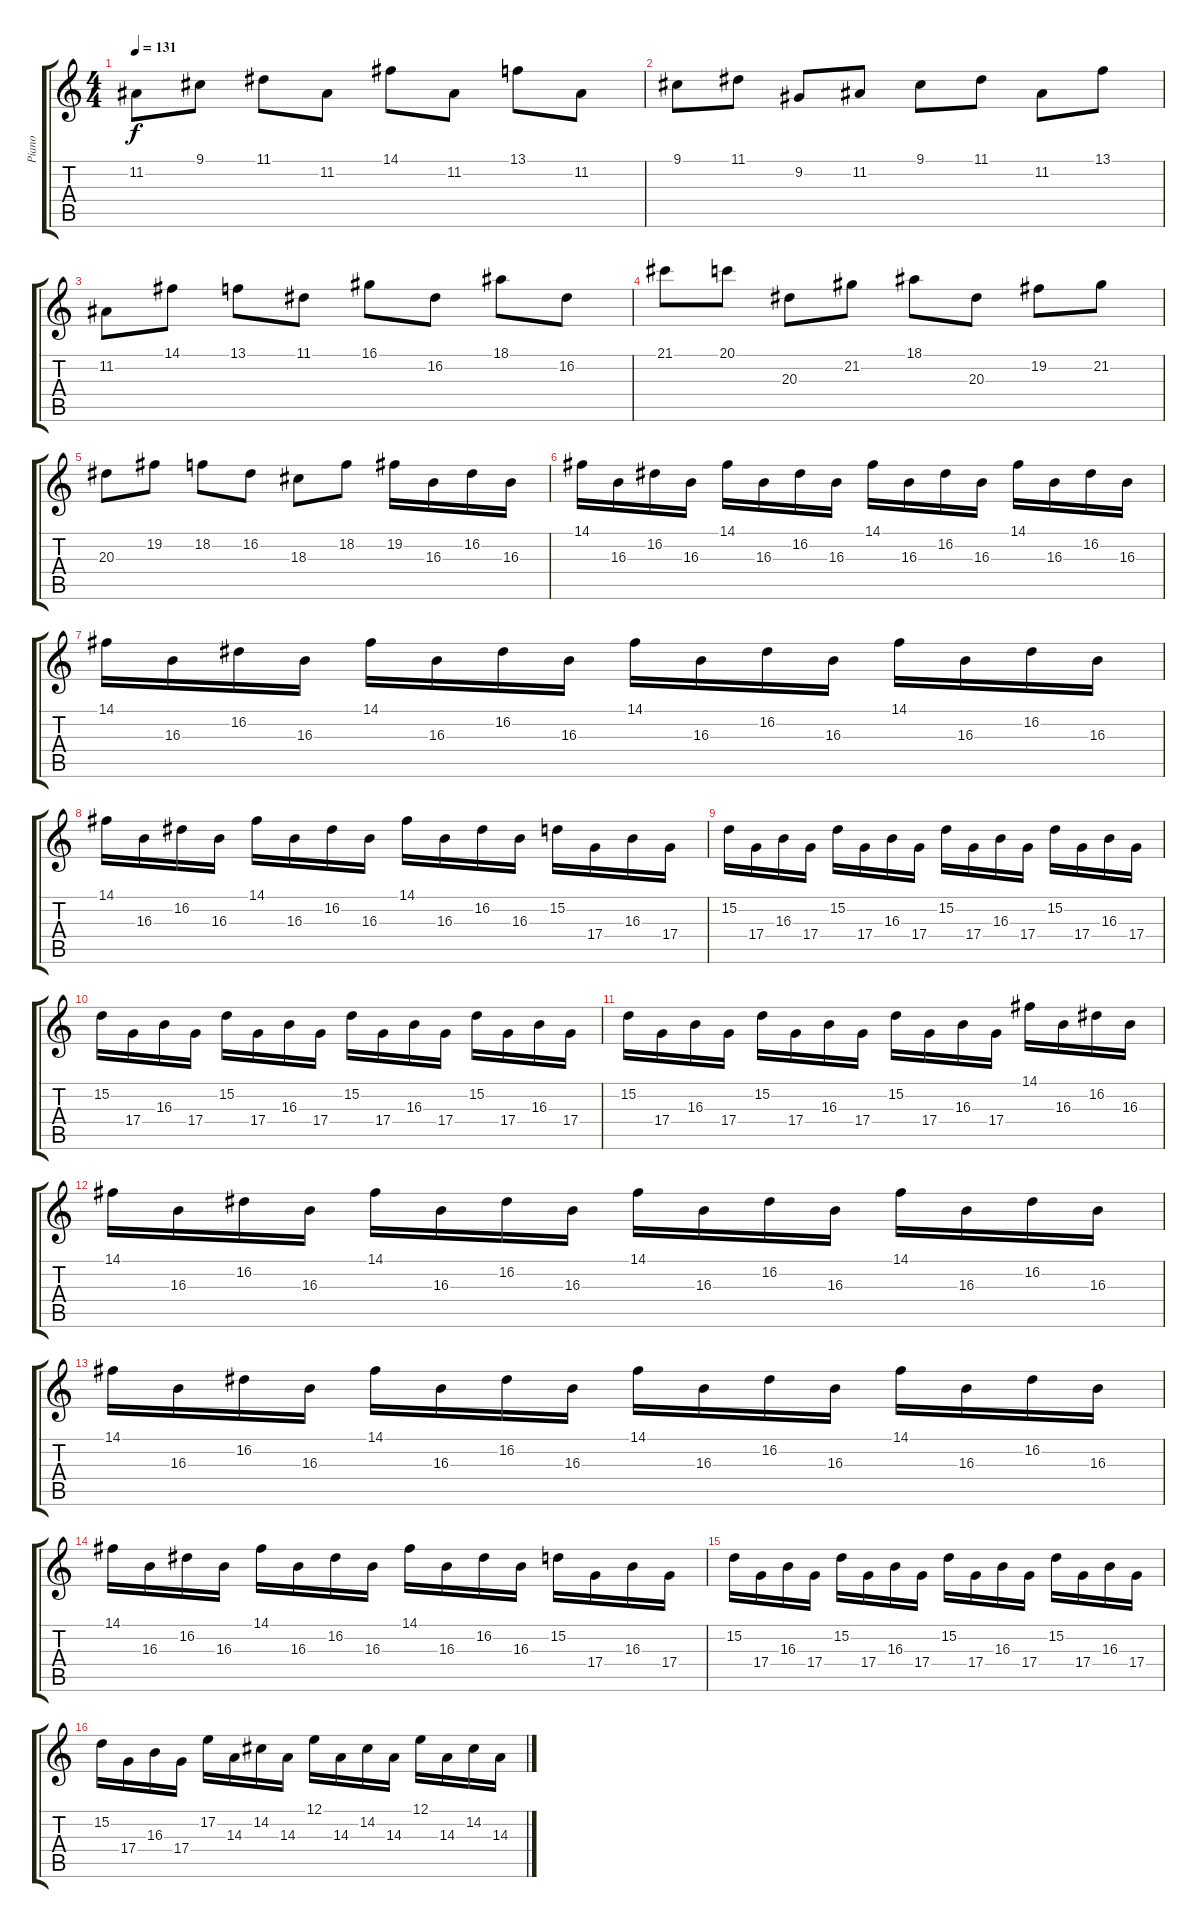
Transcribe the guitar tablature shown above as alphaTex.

\track ("Piano" "Piano") {instrument electricgrandpiano}
\staff {score tabs}
\tuning (E4 B3 G3 D3 A2 E2) {hide}
\ts (4 4)
\tempo 131
\clef g2
\ks c
11.2.8{dy f} 9.1.8 11.1.8 11.2.8 14.1.8 11.2.8 13.1.8 11.2.8 |
9.1.8 11.1.8 9.2.8 11.2.8 9.1.8 11.1.8 11.2.8 13.1.8 |
11.2.8 14.1.8 13.1.8 11.1.8 16.1.8 16.2.8 18.1.8 16.2.8 |
21.1.8 20.1.8 20.3.8 21.2.8 18.1.8 20.3.8 19.2.8 21.2.8 |
20.3.8 19.2.8 18.2.8 16.2.8 18.3.8 18.2.8 19.2.16 16.3.16 16.2.16 16.3.16 |
14.1.16 16.3.16 16.2.16 16.3.16 14.1.16 16.3.16 16.2.16 16.3.16 14.1.16 16.3.16 16.2.16 16.3.16 14.1.16 16.3.16 16.2.16 16.3.16 |
14.1.16 16.3.16 16.2.16 16.3.16 14.1.16 16.3.16 16.2.16 16.3.16 14.1.16 16.3.16 16.2.16 16.3.16 14.1.16 16.3.16 16.2.16 16.3.16 |
14.1.16 16.3.16 16.2.16 16.3.16 14.1.16 16.3.16 16.2.16 16.3.16 14.1.16 16.3.16 16.2.16 16.3.16 15.2.16 17.4.16 16.3.16 17.4.16 |
15.2.16 17.4.16 16.3.16 17.4.16 15.2.16 17.4.16 16.3.16 17.4.16 15.2.16 17.4.16 16.3.16 17.4.16 15.2.16 17.4.16 16.3.16 17.4.16 |
15.2.16 17.4.16 16.3.16 17.4.16 15.2.16 17.4.16 16.3.16 17.4.16 15.2.16 17.4.16 16.3.16 17.4.16 15.2.16 17.4.16 16.3.16 17.4.16 |
15.2.16 17.4.16 16.3.16 17.4.16 15.2.16 17.4.16 16.3.16 17.4.16 15.2.16 17.4.16 16.3.16 17.4.16 14.1.16 16.3.16 16.2.16 16.3.16 |
14.1.16 16.3.16 16.2.16 16.3.16 14.1.16 16.3.16 16.2.16 16.3.16 14.1.16 16.3.16 16.2.16 16.3.16 14.1.16 16.3.16 16.2.16 16.3.16 |
14.1.16 16.3.16 16.2.16 16.3.16 14.1.16 16.3.16 16.2.16 16.3.16 14.1.16 16.3.16 16.2.16 16.3.16 14.1.16 16.3.16 16.2.16 16.3.16 |
14.1.16 16.3.16 16.2.16 16.3.16 14.1.16 16.3.16 16.2.16 16.3.16 14.1.16 16.3.16 16.2.16 16.3.16 15.2.16 17.4.16 16.3.16 17.4.16 |
15.2.16 17.4.16 16.3.16 17.4.16 15.2.16 17.4.16 16.3.16 17.4.16 15.2.16 17.4.16 16.3.16 17.4.16 15.2.16 17.4.16 16.3.16 17.4.16 |
15.2.16 17.4.16 16.3.16 17.4.16 17.2.16 14.3.16 14.2.16 14.3.16 12.1.16 14.3.16 14.2.16 14.3.16 12.1.16 14.3.16 14.2.16 14.3.16
